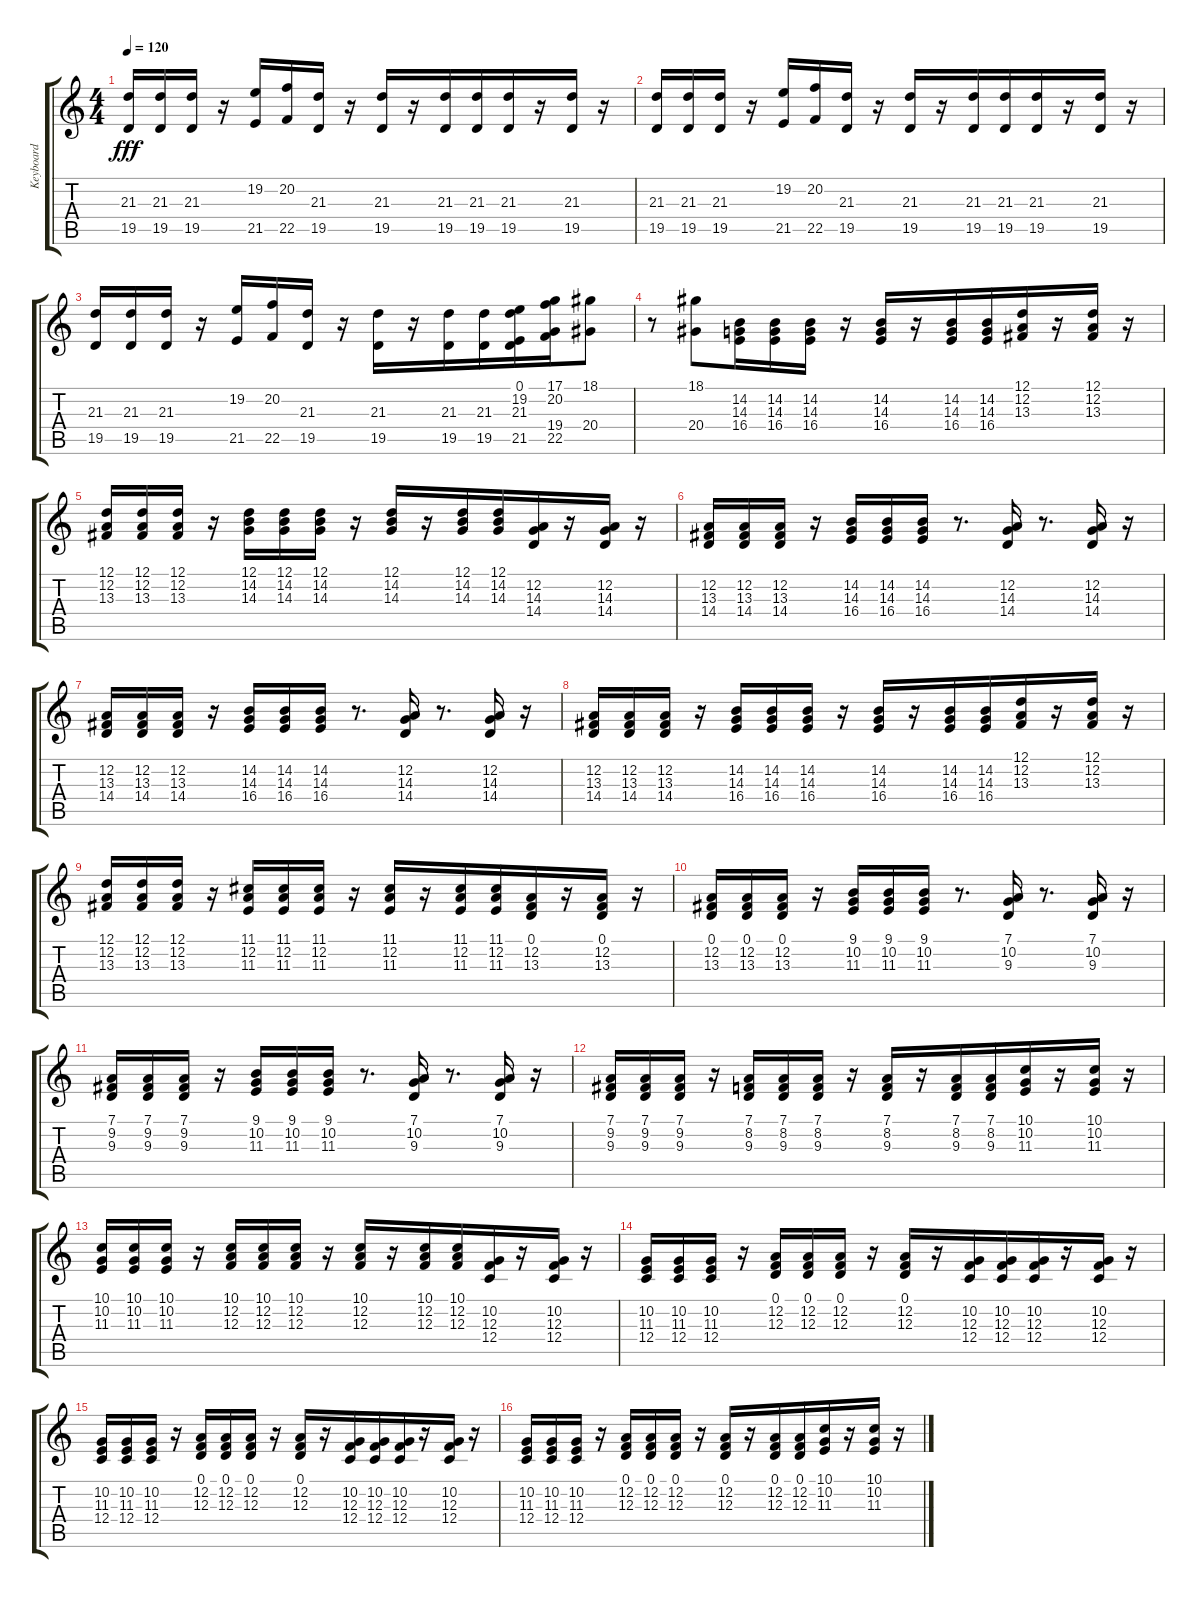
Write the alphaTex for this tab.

\track ("Keyboard" "Keyboard") {instrument stringensemble1}
\staff {score tabs}
\tuning (D4 A3 F3 C3 G2 D2) {hide}
\ts (4 4)
\tempo 120
\clef g2
\ks c
(21.3 19.5).16{dy fff} (21.3 19.5).16 (21.3 19.5).16 r.16 (19.2 21.5).16 (20.2 22.5).16 (21.3 19.5).16 r.16 (21.3 19.5).16 r.16 (21.3 19.5).16 (21.3 19.5).16{beam merge} (21.3 19.5).16 r.16 (21.3 19.5).16 r.16 |
(21.3 19.5).16 (21.3 19.5).16 (21.3 19.5).16 r.16 (19.2 21.5).16 (20.2 22.5).16 (21.3 19.5).16 r.16 (21.3 19.5).16 r.16 (21.3 19.5).16 (21.3 19.5).16{beam merge} (21.3 19.5).16 r.16 (21.3 19.5).16 r.16 |
(21.3 19.5).16 (21.3 19.5).16 (21.3 19.5).16 r.16 (19.2 21.5).16 (20.2 22.5).16 (21.3 19.5).16 r.16 (21.3 19.5).16 r.16 (21.3 19.5).16 (21.3 19.5).16{beam merge} (0.1 19.2 21.3 21.5).16 (17.1 20.2 19.4 22.5).16 (18.1 20.4).8 |
r.8 (18.1 20.4).8{beam merge} (14.2 14.3 16.4).16 (14.2 14.3 16.4).16 (14.2 14.3 16.4).16 r.16 (14.2 14.3 16.4).16 r.16 (14.2 14.3 16.4).16 (14.2 14.3 16.4).16{beam merge} (12.1 12.2 13.3).16 r.16 (12.1 12.2 13.3).16 r.16 |
(12.1 12.2 13.3).16 (12.1 12.2 13.3).16 (12.1 12.2 13.3).16 r.16 (12.1 14.2 14.3).16 (12.1 14.2 14.3).16 (12.1 14.2 14.3).16 r.16 (12.1 14.2 14.3).16 r.16 (12.1 14.2 14.3).16 (12.1 14.2 14.3).16{beam merge} (12.2 14.3 14.4).16 r.16 (12.2 14.3 14.4).16 r.16 |
(12.2 13.3 14.4).16 (12.2 13.3 14.4).16 (12.2 13.3 14.4).16 r.16 (14.2 14.3 16.4).16 (14.2 14.3 16.4).16 (14.2 14.3 16.4).16 r.8{d} (12.2 14.3 14.4).16 r.8{d} (12.2 14.3 14.4).16 r.16 |
(12.2 13.3 14.4).16 (12.2 13.3 14.4).16 (12.2 13.3 14.4).16 r.16 (14.2 14.3 16.4).16 (14.2 14.3 16.4).16 (14.2 14.3 16.4).16 r.8{d} (12.2 14.3 14.4).16 r.8{d} (12.2 14.3 14.4).16 r.16 |
(12.2 13.3 14.4).16 (12.2 13.3 14.4).16 (12.2 13.3 14.4).16 r.16 (14.2 14.3 16.4).16 (14.2 14.3 16.4).16 (14.2 14.3 16.4).16 r.16 (14.2 14.3 16.4).16 r.16 (14.2 14.3 16.4).16 (14.2 14.3 16.4).16{beam merge} (12.1 12.2 13.3).16 r.16 (12.1 12.2 13.3).16 r.16 |
(12.1 12.2 13.3).16 (12.1 12.2 13.3).16 (12.1 12.2 13.3).16 r.16 (11.1 12.2 11.3).16 (11.1 12.2 11.3).16 (11.1 12.2 11.3).16 r.16 (11.1 12.2 11.3).16 r.16 (11.1 12.2 11.3).16 (11.1 12.2 11.3).16{beam merge} (0.1 12.2 13.3).16 r.16 (0.1 12.2 13.3).16 r.16 |
(0.1 12.2 13.3).16 (0.1 12.2 13.3).16 (0.1 12.2 13.3).16 r.16 (9.1 10.2 11.3).16 (9.1 10.2 11.3).16 (9.1 10.2 11.3).16 r.8{d} (7.1 10.2 9.3).16 r.8{d} (7.1 10.2 9.3).16 r.16 |
(7.1 9.2 9.3).16 (7.1 9.2 9.3).16 (7.1 9.2 9.3).16 r.16 (9.1 10.2 11.3).16 (9.1 10.2 11.3).16 (9.1 10.2 11.3).16 r.8{d} (7.1 10.2 9.3).16 r.8{d} (7.1 10.2 9.3).16 r.16 |
(7.1 9.2 9.3).16 (7.1 9.2 9.3).16 (7.1 9.2 9.3).16 r.16 (7.1 8.2 9.3).16{volume 13} (7.1 8.2 9.3).16 (7.1 8.2 9.3).16 r.16 (7.1 8.2 9.3).16 r.16 (7.1 8.2 9.3).16 (7.1 8.2 9.3).16{beam merge} (10.1 10.2 11.3).16 r.16 (10.1 10.2 11.3).16 r.16 |
(10.1 10.2 11.3).16 (10.1 10.2 11.3).16 (10.1 10.2 11.3).16 r.16 (10.1 12.2 12.3).16 (10.1 12.2 12.3).16 (10.1 12.2 12.3).16 r.16 (10.1 12.2 12.3).16 r.16 (10.1 12.2 12.3).16 (10.1 12.2 12.3).16{beam merge} (10.2 12.3 12.4).16 r.16 (10.2 12.3 12.4).16 r.16 |
(10.2 11.3 12.4).16 (10.2 11.3 12.4).16 (10.2 11.3 12.4).16 r.16 (0.1 12.2 12.3).16 (0.1 12.2 12.3).16 (0.1 12.2 12.3).16 r.16 (0.1 12.2 12.3).16 r.16 (10.2 12.3 12.4).16 (10.2 12.3 12.4).16{beam merge} (10.2 12.3 12.4).16 r.16 (10.2 12.3 12.4).16 r.16 |
(10.2 11.3 12.4).16 (10.2 11.3 12.4).16 (10.2 11.3 12.4).16 r.16 (0.1 12.2 12.3).16 (0.1 12.2 12.3).16 (0.1 12.2 12.3).16 r.16 (0.1 12.2 12.3).16 r.16 (10.2 12.3 12.4).16 (10.2 12.3 12.4).16{beam merge} (10.2 12.3 12.4).16 r.16 (10.2 12.3 12.4).16 r.16 |
(10.2 11.3 12.4).16 (10.2 11.3 12.4).16 (10.2 11.3 12.4).16 r.16 (0.1 12.2 12.3).16 (0.1 12.2 12.3).16{volume 12} (0.1 12.2 12.3).16 r.16 (0.1 12.2 12.3).16{volume 12} r.16 (0.1 12.2 12.3).16{volume 12} (0.1 12.2 12.3).16{volume 12 beam merge} (10.1 10.2 11.3).16 r.16 (10.1 10.2 11.3).16{volume 12} r.16
